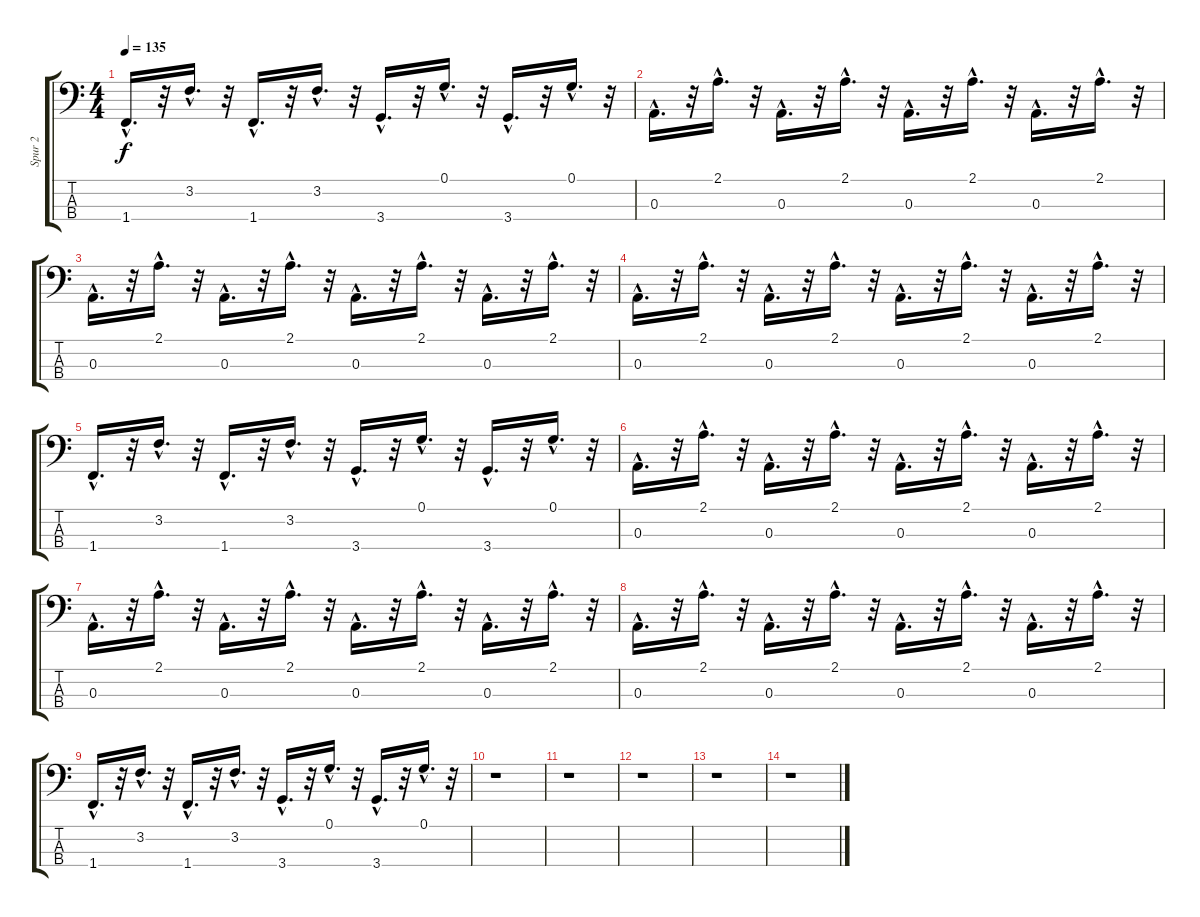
\track ("Spur 2" "Spur 2") {instrument fretlessbass}
\staff {score tabs}
\tuning (G2 D2 A1 E1) {hide}
\ts (4 4)
\tempo 135
\clef f4
\ks c
1.4{hac}.16{d dy f} r.32 3.2{hac}.16{d} r.32 1.4{hac}.16{d} r.32 3.2{hac}.16{d} r.32 3.4{hac}.16{d} r.32 0.1{hac}.16{d} r.32 3.4{hac}.16{d} r.32 0.1{hac}.16{d} r.32 |
0.3{hac}.16{d} r.32 2.1{hac}.16{d} r.32 0.3{hac}.16{d} r.32 2.1{hac}.16{d} r.32 0.3{hac}.16{d} r.32 2.1{hac}.16{d} r.32 0.3{hac}.16{d} r.32 2.1{hac}.16{d} r.32 |
0.3{hac}.16{d} r.32 2.1{hac}.16{d} r.32 0.3{hac}.16{d} r.32 2.1{hac}.16{d} r.32 0.3{hac}.16{d} r.32 2.1{hac}.16{d} r.32 0.3{hac}.16{d} r.32 2.1{hac}.16{d} r.32 |
0.3{hac}.16{d} r.32 2.1{hac}.16{d} r.32 0.3{hac}.16{d} r.32 2.1{hac}.16{d} r.32 0.3{hac}.16{d} r.32 2.1{hac}.16{d} r.32 0.3{hac}.16{d} r.32 2.1{hac}.16{d} r.32 |
1.4{hac}.16{d} r.32 3.2{hac}.16{d} r.32 1.4{hac}.16{d} r.32 3.2{hac}.16{d} r.32 3.4{hac}.16{d} r.32 0.1{hac}.16{d} r.32 3.4{hac}.16{d} r.32 0.1{hac}.16{d} r.32 |
0.3{hac}.16{d} r.32 2.1{hac}.16{d} r.32 0.3{hac}.16{d} r.32 2.1{hac}.16{d} r.32 0.3{hac}.16{d} r.32 2.1{hac}.16{d} r.32 0.3{hac}.16{d} r.32 2.1{hac}.16{d} r.32 |
0.3{hac}.16{d} r.32 2.1{hac}.16{d} r.32 0.3{hac}.16{d} r.32 2.1{hac}.16{d} r.32 0.3{hac}.16{d} r.32 2.1{hac}.16{d} r.32 0.3{hac}.16{d} r.32 2.1{hac}.16{d} r.32 |
0.3{hac}.16{d} r.32 2.1{hac}.16{d} r.32 0.3{hac}.16{d} r.32 2.1{hac}.16{d} r.32 0.3{hac}.16{d} r.32 2.1{hac}.16{d} r.32 0.3{hac}.16{d} r.32 2.1{hac}.16{d} r.32 |
1.4{hac}.16{d} r.32 3.2{hac}.16{d} r.32 1.4{hac}.16{d} r.32 3.2{hac}.16{d} r.32 3.4{hac}.16{d} r.32 0.1{hac}.16{d} r.32 3.4{hac}.16{d} r.32 0.1{hac}.16{d} r.32 |
r.1 |
r.1 |
r.1 |
r.1 |
r.1
